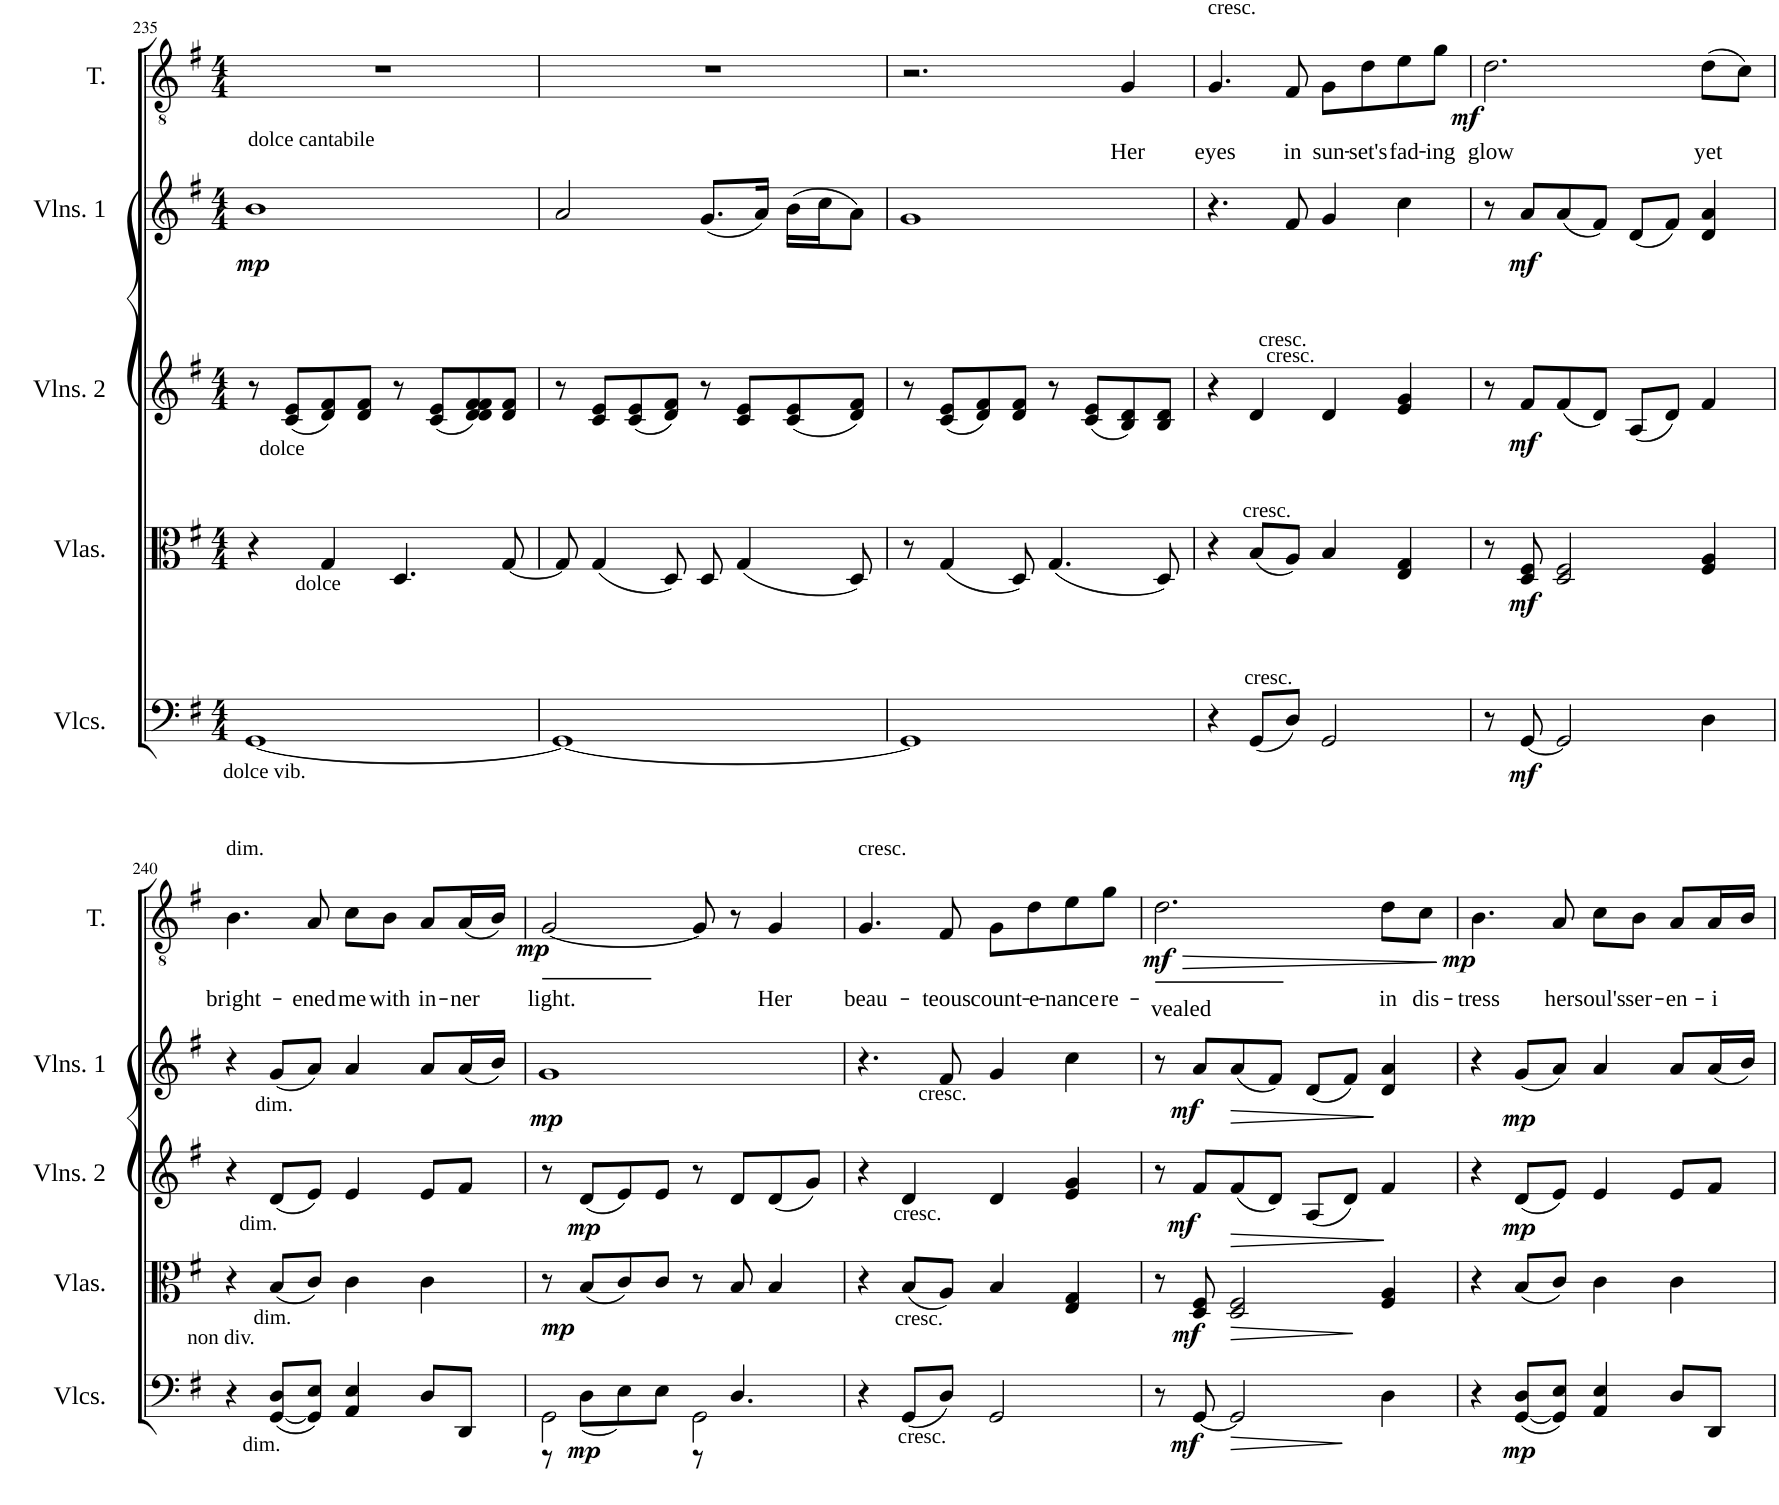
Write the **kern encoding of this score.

**kern	**dynam	**kern	**dynam	**kern	**dynam	**kern	**dynam	**kern	**text	**dynam
*part5	*part5	*part4	*part4	*part3	*part3	*part2	*part2	*part1	*part1	*part1
*staff5	*staff5	*staff4	*staff4	*staff3	*staff3	*staff2	*staff2	*staff1	*staff1	*staff1
*I"Violoncellos	*	*I"Violas	*	*I"Violins 2	*	*I"Violins 1	*	*I"Tenor	*	*
*I'Vlcs.	*	*I'Vlas.	*	*I'Vlns. 2	*	*I'Vlns. 1	*	*I'T.	*	*
!!LO:PB:g=z
*clefF4	*	*clefC3	*	*clefG2	*	*clefG2	*	*clefGv2	*	*
*k[f#]	*	*k[f#]	*	*k[f#]	*	*k[f#]	*	*k[f#]	*	*
*M4/4	*	*M4/4	*	*M4/4	*	*M4/4	*	*M4/4	*	*
=235	=235	=235	=235	=235	=235	=235	=235	=235	=235	=235
!	!	!	!	!	!	!LO:TX:a:t=dolce cantabile	!	!	!	!
!LO:TX:b:t=dolce vib.	!	!	!	!	!	!	!	!	!	!
!	!	!	!	!	!	!	!LO:DY:b	!	!	!
[1GG	.	4r	.	8r	.	1b	mp	1r	.	.
!	!	!	!	!LO:TX:b:t=dolce	!	!	!	!	!	!
.	.	.	.	(8c/ 8e/L	.	.	.	.	.	.
!	!	!LO:TX:b:t=dolce	!	!	!	!	!	!	!	!
.	.	4G/	.	8d/ 8f#/)	.	.	.	.	.	.
.	.	.	.	8d/ 8f#/J	.	.	.	.	.	.
.	.	4.D/	.	8r	.	.	.	.	.	.
.	.	.	.	(8c/ 8e/L	.	.	.	.	.	.
.	.	.	.	8d/ 8d/ 8f#/ 8f#/)	.	.	.	.	.	.
.	.	[8G/	.	8d/ 8f#/J	.	.	.	.	.	.
=236	=236	=236	=236	=236	=236	=236	=236	=236	=236	=236
1GG_	.	8G/]	.	8r	.	2a/	.	1r	.	.
.	.	(4G/	.	8c/ 8e/L	.	.	.	.	.	.
.	.	.	.	(8c/ 8e/	.	.	.	.	.	.
.	.	8D/)	.	8d/ 8f#/J)	.	.	.	.	.	.
.	.	8D/	.	8r	.	(8.g/L	.	.	.	.
.	.	(4G/	.	8c/ 8e/L	.	.	.	.	.	.
.	.	.	.	.	.	16a/Jk)	.	.	.	.
.	.	.	.	(8c/ 8e/	.	(16b\LL	.	.	.	.
.	.	.	.	.	.	16cc\J	.	.	.	.
.	.	8D/)	.	8d/ 8f#/J)	.	8a\J)	.	.	.	.
=237	=237	=237	=237	=237	=237	=237	=237	=237	=237	=237
1GG]	.	8r	.	8r	.	1g	.	2.r	.	.
.	.	(4G/	.	(8c/ 8e/L	.	.	.	.	.	.
.	.	.	.	8d/ 8f#/)	.	.	.	.	.	.
.	.	8D/)	.	8d/ 8f#/J	.	.	.	.	.	.
.	.	(4.G/	.	8r	.	.	.	.	.	.
.	.	.	.	(8c/ 8e/L	.	.	.	.	.	.
!	!	!	!	!	!	!	!	!	!LO:LY:b	!
.	.	.	.	8B/ 8d/)	.	.	.	4G/	Her	.
.	.	8D/)	.	8B/ 8d/J	.	.	.	.	.	.
=238	=238	=238	=238	=238	=238	=238	=238	=238	=238	=238
!	!	!	!	!	!	!	!	!LO:TX:a:t=cresc.	!	!
!	!	!	!	!	!	!	!	!	!LO:LY:b	!
4r	.	4r	.	4r	.	4.r	.	4.G/	eyes	.
!	!	!	!	!LO:TX:b:t=cresc.	!	!	!	!	!	!
!	!	!LO:TX:b:t=cresc.	!	!	!	!	!	!	!	!
(8GG/L	.	(8B/L	.	4d/	.	.	.	.	.	.
!	!	!	!	!	!	!LO:TX:b:t=cresc.	!	!	!	!
!	!	!	!	!	!	!LO:TX:b:t=cresc.	!	!	!	!
!	!	!	!	!	!	!	!	!	!LO:LY:b	!
8D/J)	.	8A/J)	.	.	.	8f#/	.	8F#/	in	.
!	!	!	!	!	!	!	!	!	!LO:LY:b	!
2GG/	.	4B/	.	4d/	.	4g/	.	8G\L	sun-	.
!	!	!	!	!	!	!	!	!	!LO:LY:b	!
.	.	.	.	.	.	.	.	8d\	-set's	.
!	!	!	!	!	!	!	!	!	!LO:LY:b	!
.	.	4E/ 4G/	.	4e/ 4g/	.	4cc\	.	8e\	fad-	.
!	!	!	!	!	!	!	!	!	!LO:LY:b	!
.	.	.	.	.	.	.	.	8g\J	-ing	.
=239	=239	=239	=239	=239	=239	=239	=239	=239	=239	=239
!	!	!	!	!	!	!	!	!	!LO:LY:b	!LO:DY:b
8r	.	8r	.	8r	.	8r	.	2.d\	glow	mf
!	!LO:DY:b	!	!LO:DY:b	!	!LO:DY:b	!	!LO:DY:b	!	!	!
[8GG/	mf	8D/ 8F#/	mf	8f#/L	mf	8a/L	mf	.	.	.
2GG/]	.	2D/ 2F#/	.	(8f#/	.	(8a/	.	.	.	.
.	.	.	.	8d/J)	.	8f#/J)	.	.	.	.
.	.	.	.	(8A/L	.	(8d/L	.	.	.	.
.	.	.	.	8d/J)	.	8f#/J)	.	.	.	.
!	!	!	!	!	!	!	!	!	!LO:LY:b	!
4D\	.	4F#/ 4A/	.	4f#/	.	4d/ 4a/	.	(8d\L	yet	.
.	.	.	.	.	.	.	.	8c\J)	.	.
!!LO:LB:g=z
=240	=240	=240	=240	=240	=240	=240	=240	=240	=240	=240
!	!	!	!	!	!	!	!	!LO:TX:a:t=dim.	!	!
!LO:TX:a:t=non div.	!	!	!	!	!	!	!	!	!	!
!	!	!	!	!	!	!	!	!	!LO:LY:b	!
4r	.	4r	.	4r	.	4r	.	4.B\	bright-	.
!	!	!	!	!	!	!LO:TX:b:t=dim.	!	!	!	!
!	!	!	!	!LO:TX:b:t=dim.	!	!	!	!	!	!
!	!	!LO:TX:b:t=dim.	!	!	!	!	!	!	!	!
!LO:TX:b:t=dim.	!	!	!	!	!	!	!	!	!	!
([8GG/ 8D/L	.	(8B/L	.	(8d/L	.	(8g/L	.	.	.	.
!	!	!	!	!	!	!	!	!	!LO:LY:b	!
8GG/] 8E/J)	.	8c/J)	.	8e/J)	.	8a/J)	.	8A/	-ened	.
!	!	!	!	!	!	!	!	!	!LO:LY:b	!
4AA/ 4E/	.	4c\	.	4e/	.	4a/	.	8c\L	me	.
!	!	!	!	!	!	!	!	!	!LO:LY:b	!
.	.	.	.	.	.	.	.	8B\J	with	.
!	!	!	!	!	!	!	!	!	!LO:LY:b	!
8D/L	.	4c\	.	8e/L	.	8a/L	.	8A/L	in-	.
!	!	!	!	!	!	!	!	!	!LO:LY:b	!
8DD/J	.	.	.	8f#/J	.	(16a/L	.	(16A/L	-ner	.
.	.	.	.	.	.	16b/JJ)	.	16B/JJ)	.	.
=241	=241	=241	=241	=241	=241	=241	=241	=241	=241	=241
*^	*	*	*	*	*	*	*	*	*	*
!	!	!	!	!	!	!	!	!LO:DY:b	!	!LO:LY:b	!LO:DY:b
2GG\	8r	.	8r	.	8r	.	1g	mp	[2G/	light.	mp
!	!	!LO:DY:b	!	!LO:DY:b	!	!LO:DY:b	!	!	!	!	!
.	(8D\L	mp	(8B/L	mp	(8d/L	mp	.	.	.	.	.
.	8E\)	.	8c/)	.	8e/)	.	.	.	.	.	.
.	8E\J	.	8c/J	.	8e/J	.	.	.	.	.	.
2GG\	8r	.	8r	.	8r	.	.	.	8G/]	.	.
.	4.D/	.	8B/	.	8d/L	.	.	.	8r	.	.
!	!	!	!	!	!	!	!	!	!	!LO:LY:b	!
.	.	.	4B/	.	(8d/	.	.	.	4G/	Her	.
.	.	.	.	.	8g/J)	.	.	.	.	.	.
*v	*v	*	*	*	*	*	*	*	*	*	*
=242	=242	=242	=242	=242	=242	=242	=242	=242	=242	=242
!	!	!	!	!	!	!	!	!LO:TX:a:t=cresc.	!	!
!	!	!	!	!	!	!	!	!	!LO:LY:b	!
4r	.	4r	.	4r	.	4.r	.	4.G/	beau-	.
!	!	!	!	!LO:TX:b:t=cresc.	!	!	!	!	!	!
!	!	!LO:TX:b:t=cresc.	!	!	!	!	!	!	!	!
!LO:TX:b:t=cresc.	!	!	!	!	!	!	!	!	!	!
(8GG/L	.	(8B/L	.	4d/	.	.	.	.	.	.
!	!	!	!	!	!	!LO:TX:b:t=cresc.	!	!	!	!
!	!	!	!	!	!	!	!	!	!LO:LY:b	!
8D/J)	.	8A/J)	.	.	.	8f#/	.	8F#/	-teous	.
!	!	!	!	!	!	!	!	!	!LO:LY:b	!
2GG/	.	4B/	.	4d/	.	4g/	.	8G\L	count-	.
!	!	!	!	!	!	!	!	!	!LO:LY:b	!
.	.	.	.	.	.	.	.	8d\	-e-	.
!	!	!	!	!	!	!	!	!	!LO:LY:b	!
.	.	4E/ 4G/	.	4e/ 4g/	.	4cc\	.	8e\	-nance	.
!	!	!	!	!	!	!	!	!	!LO:LY:b	!
.	.	.	.	.	.	.	.	8g\J	re-	.
=243	=243	=243	=243	=243	=243	=243	=243	=243	=243	=243
!	!	!	!	!	!	!	!	!	!LO:LY:b	!LO:DY:b
8r	.	8r	.	8r	.	8r	.	2.d\	-vealed	mf
!	!LO:DY:b	!	!LO:DY:b	!	!LO:DY:b	!	!LO:DY:b	!	!	!
[8GG/	mf	8D/ 8F#/	mf	8f#/L	mf	8a/L	mf	.	.	.
!	!LO:HP:b	!	!LO:HP:b	!	!LO:HP:b	!	!LO:HP:b	!	!	!
2GG/]	>	2D/ 2F#/	>	(8f#/	>	(8a/	>	.	.	.
.	.	.	.	8d/J)	.	8f#/J)	.	.	.	.
.	.	.	.	(8A/L	.	(8d/L	.	.	.	.
.	.	.	.	8d/J)	.	8f#/J)	.	.	.	.
!	!	!	!	!	!	!	!	!	!LO:LY:b	!LO:HP:b
4D\	.	4F#/ 4A/	.	4f#/	.	4d/ 4a/	.	8d\L	in	>
!	!	!	!	!	!	!	!	!	!LO:LY:b	!
.	.	.	.	.	.	.	.	8c\J	dis-	.
.	]	.	]	.	]	.	]	.	.	]
=244	=244	=244	=244	=244	=244	=244	=244	=244	=244	=244
!	!	!	!	!	!	!	!	!	!LO:LY:b	!LO:DY:b
4r	.	4r	.	4r	.	4r	.	4.B\	-tress	mp
!	!LO:DY:b	!	!	!	!LO:DY:b	!	!LO:DY:b	!	!	!
([8GG/ 8D/L	mp	(8B/L	.	(8d/L	mp	(8g/L	mp	.	.	.
!	!	!	!	!	!	!	!	!	!LO:LY:b	!
8GG/] 8E/J)	.	8c/J)	.	8e/J)	.	8a/J)	.	8A/	her	.
!	!	!	!	!	!	!	!	!	!LO:LY:b	!
4AA/ 4E/	.	4c\	.	4e/	.	4a/	.	8c\L	soul's	.
!	!	!	!	!	!	!	!	!	!LO:LY:b	!
.	.	.	.	.	.	.	.	8B\J	ser-	.
!	!	!	!	!	!	!	!	!	!LO:LY:b	!
8D/L	.	4c\	.	8e/L	.	8a/L	.	8A/L	-en-	.
!	!	!	!	!	!	!	!	!	!LO:LY:b	!
8DD/J	.	.	.	8f#/J	.	(16a/L	.	16A/L	-i	.
.	.	.	.	.	.	16b/JJ)	.	16B/JJ	.	.
=	=	=	=	=	=	=	=	=	=	=
*-	*-	*-	*-	*-	*-	*-	*-	*-	*-	*-
